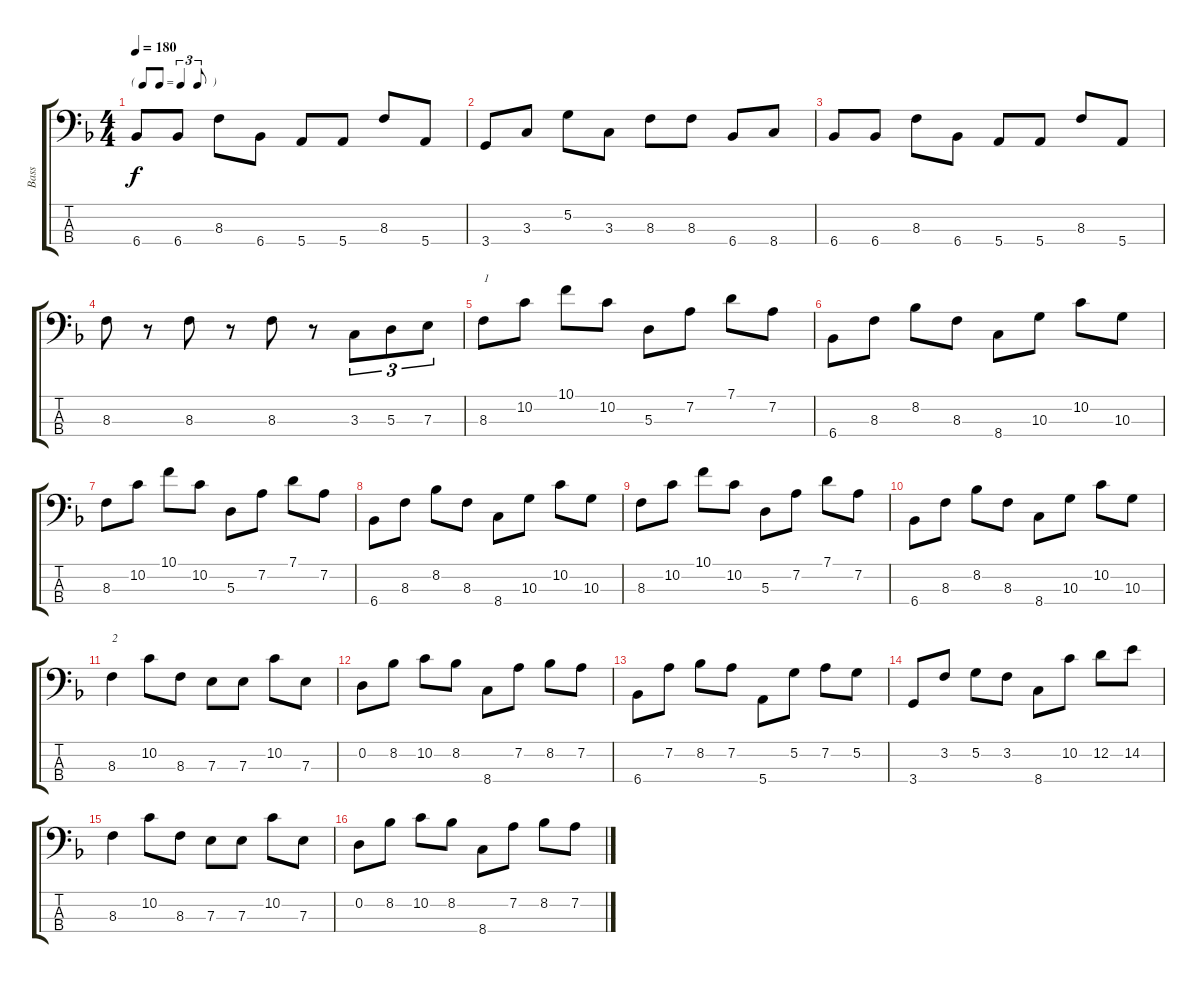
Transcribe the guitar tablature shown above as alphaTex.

\track ("Bass" "Bass") {instrument electricbassfinger}
\staff {score tabs}
\tuning (G2 D2 A1 E1) {hide}
\ts (4 4)
\tf triplet8th
\tempo 180
\clef f4
\ks f
6.4.8{dy f} 6.4.8 8.3.8 6.4.8 5.4.8 5.4.8 8.3.8 5.4.8 |
3.4.8 3.3.8 5.2.8 3.3.8 8.3.8 8.3.8 6.4.8 8.4.8 |
6.4.8 6.4.8 8.3.8 6.4.8 5.4.8 5.4.8 8.3.8 5.4.8 |
8.3.8 r.8 8.3.8 r.8 8.3.8 r.8 3.3.8{tu (3 2)} 5.3.8{tu (3 2)} 7.3.8{tu (3 2)} |
8.3.8{txt "1"} 10.2.8 10.1.8 10.2.8 5.3.8 7.2.8 7.1.8 7.2.8 |
6.4.8 8.3.8 8.2.8 8.3.8 8.4.8 10.3.8 10.2.8 10.3.8 |
8.3.8 10.2.8 10.1.8 10.2.8 5.3.8 7.2.8 7.1.8 7.2.8 |
6.4.8 8.3.8 8.2.8 8.3.8 8.4.8 10.3.8 10.2.8 10.3.8 |
8.3.8 10.2.8 10.1.8 10.2.8 5.3.8 7.2.8 7.1.8 7.2.8 |
6.4.8 8.3.8 8.2.8 8.3.8 8.4.8 10.3.8 10.2.8 10.3.8 |
8.3.4{txt "2"} 10.2.8 8.3.8 7.3.8 7.3.8 10.2.8 7.3.8 |
0.2.8 8.2.8 10.2.8 8.2.8 8.4.8 7.2.8 8.2.8 7.2.8 |
6.4.8 7.2.8 8.2.8 7.2.8 5.4.8 5.2.8 7.2.8 5.2.8 |
3.4.8 3.2.8 5.2.8 3.2.8 8.4.8 10.2.8 12.2.8 14.2.8 |
8.3.4 10.2.8 8.3.8 7.3.8 7.3.8 10.2.8 7.3.8 |
0.2.8 8.2.8 10.2.8 8.2.8 8.4.8 7.2.8 8.2.8 7.2.8
